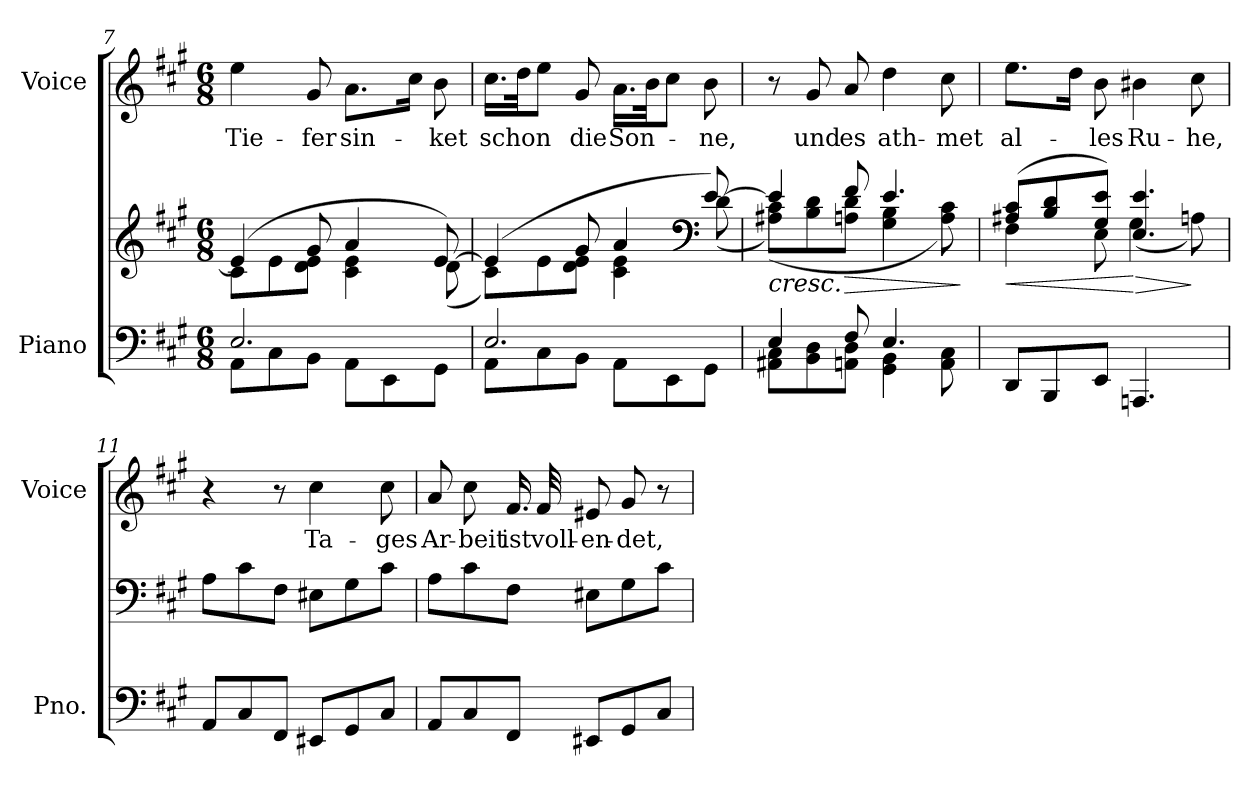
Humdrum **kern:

**kern	**kern	**dynam	**kern	**text
*part2	*part2	*part2	*part1	*part1
*staff3	*staff2	*staff2/3	*staff1	*staff1
*I"Piano	*	*	*I"Voice	*
*I'Pno.	*	*	*I'Voice	*
!!LO:LB:g=z
*clefF4	*clefG2	*	*clefG2	*
*k[f#c#g#]	*k[f#c#g#]	*	*k[f#c#g#]	*
*A:	*A:	*	*A:	*
*M6/8	*M6/8	*	*M6/8	*
=7	=7	=7	=7	=7
*^	*^	*	*	*
!	!	!	!	!	!	!LO:LY:b:color=#000000
2.Ei/	8AAi\L	(4ei/]	8c#i\L	.	4eei\	Tie-
.	8C#i\	.	8ei\	.	.	.
!	!	!	!	!	!	!LO:LY:b:color=#000000
.	8BBi\J	8g#i/	8di\ 8eiJ	.	8g#i/	-fer
!	!	!	!	!	!	!LO:LY:b:color=#000000
.	8AAi\L	4ai/	4c#i\ 4ei	.	8.ai\L	sin-
.	8EEi\	.	.	.	.	.
.	.	.	.	.	16cc#i\Jk	.
!	!	!	!	!	!	!LO:LY:b:color=#000000
.	8GG#i\J	[>8ei/)	(8di\	.	8bi\	-ket
=8	=8	=8	=8	=8	=8	=8
!	!	!	!	!	!	!LO:LY:b:color=#000000
2.Ei/	8AAi\L	(4ei/]	8c#i\L)	.	16.cc#i\LL	schon
.	.	.	.	.	32ddi\Jk	.
.	8C#i\	.	8ei\	.	8eei\J	.
!	!	!	!	!	!	!LO:LY:b:color=#000000
.	8BBi\J	8g#i/	8di\ 8eiJ	.	8g#i/	die
!	!	!	!	!	!	!LO:LY:b:color=#000000
.	8AAi\L	4ai/	4c#i\ 4ei	.	16.ai\LL	Son-
.	.	.	.	.	32bi\Jk	.
.	8EEi\	.	.	.	8cc#i\J	.
*	*	*clefF4	*	*	*	*
!	!	!	!	!	!	!LO:LY:b:color=#000000
.	8GG#i\J	[>8ei/)	(8di\	.	8bi\	-ne,
=9	=9	=9	=9	=9	=9	=9
!	!	!	!	!LO:HP:b	!	!
4Ei/	8AA#Xi\ 8C#iL	4ei/]	(8A#Xi\ 8c#iL)	<	8r	.
!	!	!	!	!	!	!LO:LY:b:color=#000000
.	8BBi\ 8Di	.	8Bi\ 8di	.	8g#i/	und
!	!	!	!	!LO:HP:b	!	!
!	!	!	!	!	!	!LO:LY:b:color=#000000
8F#i/	8AAni\ 8DiJ	8f#i/	8Ani\ 8diJ	>	8ai/	es
!	!	!	!	!	!	!LO:LY:b:color=#000000
4.Ei/	4GG#i\ 4BBi	4.ei/	4G#i\ 4Bi	[	4ddi\	ath-
!	!	!	!	!	!	!LO:LY:b:color=#000000
.	8AAi\ 8C#i	.	8Ai\ 8c#i)	.	8cc#i\	-met
*v	*v	*	*	*	*	*
*	*v	*v	*	*	*
.	.	]	.	.
=10	=10	=10	=10	=10
*	*^	*	*	*
!	!	!	!LO:HP:b	!	!
!	!	!	!	!	!LO:LY:b:color=#000000
8DDi/L	(8A#Xi/ 8c#iL	4F#i\	<	8.eei\L	al-
8BBBi/	8Bi/ 8di	.	.	.	.
.	.	.	.	16ddi\Jk	.
!	!	!	!	!	!LO:LY:b:color=#000000
8EEi/J	8G#i/ 8eiJ)	8Ei\	.	8bi\	-les
!	!	!	!LO:HP:n=1:b	!	!
!	!	!	!	!	!LO:LY:b:color=#000000
4.AAAni/	4.Ei/ 4.ei	(4G#i\	[ >	4b#Xi\	Ru-
!	!	!	!	!	!LO:LY:b:color=#000000
.	.	8Ani\)	]	8cc#i\	-he,
*	*v	*v	*	*	*
=11	=11	=11	=11	=11
8AAi/L	8Ai\L	.	4r	.
8C#i/	8c#i\	.	.	.
8FF#i/J	8F#i\J	.	8r	.
!	!	!	!	!LO:LY:b:color=#000000
8EE#Xi/L	8E#Xi\L	.	4cc#i\	Ta-
8GG#i/	8G#i\	.	.	.
!	!	!	!	!LO:LY:b:color=#000000
8C#i/J	8c#i\J	.	8cc#i\	-ges
=12	=12	=12	=12	=12
!	!	!	!	!LO:LY:b:color=#000000
8AAi/L	8Ai\L	.	8ai/	Ar-
!	!	!	!	!LO:LY:b:color=#000000
8C#i/	8c#i\	.	8cc#i\	-beit
!	!	!	!	!LO:LY:b:color=#000000
8FF#i/J	8F#i\J	.	16.f#i/	ist
!	!	!	!	!LO:LY:b:color=#000000
.	.	.	32f#i/	voll-
!	!	!	!	!LO:LY:b:color=#000000
8EE#Xi/L	8E#Xi\L	.	8e#Xi/	-en-
!	!	!	!	!LO:LY:b:color=#000000
8GG#i/	8G#i\	.	8g#i/	-det,
8C#i/J	8c#i\J	.	8r	.
=	=	=	=	=
*-	*-	*-	*-	*-
